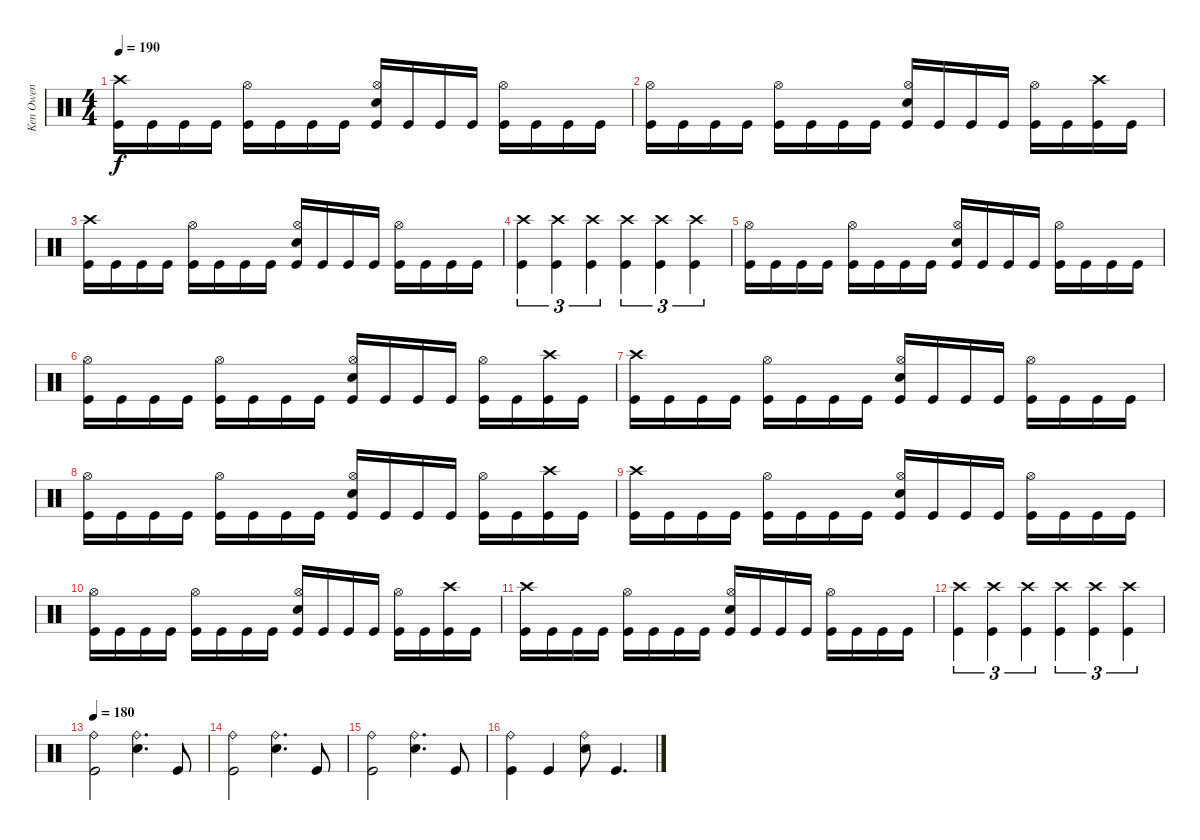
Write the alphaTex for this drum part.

\track ("Ken Owen" "Ken Owen") {instrument percussion}
\staff {score}
\articulation defaults
\ts (4 4)
\tempo 190
\clef neutral
\ks c
("Crash high (hit)" "Kick (hit)").16{dy f} "Kick (hit)".16 "Kick (hit)".16 "Kick (hit)".16 ("Hi-Hat (open)" "Kick (hit)").16 "Kick (hit)".16 "Kick (hit)".16 "Kick (hit)".16 ("Hi-Hat (open)" "Snare (hit) 2" "Kick (hit)").16 "Kick (hit)".16 "Kick (hit)".16 "Kick (hit)".16 ("Hi-Hat (open)" "Kick (hit)").16 "Kick (hit)".16 "Kick (hit)".16 "Kick (hit)".16 |
("Hi-Hat (open)" "Kick (hit)").16 "Kick (hit)".16 "Kick (hit)".16 "Kick (hit)".16 ("Hi-Hat (open)" "Kick (hit)").16 "Kick (hit)".16 "Kick (hit)".16 "Kick (hit)".16 ("Hi-Hat (open)" "Snare (hit) 2" "Kick (hit)").16 "Kick (hit)".16 "Kick (hit)".16 "Kick (hit)".16 ("Hi-Hat (open)" "Kick (hit)").16 "Kick (hit)".16 ("Crash high (hit)" "Kick (hit)").16 "Kick (hit)".16 |
("Crash high (hit)" "Kick (hit)").16 "Kick (hit)".16 "Kick (hit)".16 "Kick (hit)".16 ("Hi-Hat (open)" "Kick (hit)").16 "Kick (hit)".16 "Kick (hit)".16 "Kick (hit)".16 ("Hi-Hat (open)" "Snare (hit) 2" "Kick (hit)").16 "Kick (hit)".16 "Kick (hit)".16 "Kick (hit)".16 ("Hi-Hat (open)" "Kick (hit)").16 "Kick (hit)".16 "Kick (hit)".16 "Kick (hit)".16 |
("Crash high (hit)" "Kick (hit)").4{tu (3 2)} ("Crash high (hit)" "Kick (hit)").4{tu (3 2)} ("Crash high (hit)" "Kick (hit)").4{tu (3 2)} ("Crash high (hit)" "Kick (hit)").4{tu (3 2)} ("Crash high (hit)" "Kick (hit)").4{tu (3 2)} ("Crash high (hit)" "Kick (hit)").4{tu (3 2)} |
("Hi-Hat (open)" "Kick (hit)").16 "Kick (hit)".16 "Kick (hit)".16 "Kick (hit)".16 ("Hi-Hat (open)" "Kick (hit)").16 "Kick (hit)".16 "Kick (hit)".16 "Kick (hit)".16 ("Hi-Hat (open)" "Snare (hit) 2" "Kick (hit)").16 "Kick (hit)".16 "Kick (hit)".16 "Kick (hit)".16 ("Hi-Hat (open)" "Kick (hit)").16 "Kick (hit)".16 "Kick (hit)".16 "Kick (hit)".16 |
("Hi-Hat (open)" "Kick (hit)").16 "Kick (hit)".16 "Kick (hit)".16 "Kick (hit)".16 ("Hi-Hat (open)" "Kick (hit)").16 "Kick (hit)".16 "Kick (hit)".16 "Kick (hit)".16 ("Hi-Hat (open)" "Snare (hit) 2" "Kick (hit)").16 "Kick (hit)".16 "Kick (hit)".16 "Kick (hit)".16 ("Hi-Hat (open)" "Kick (hit)").16 "Kick (hit)".16 ("Crash high (hit)" "Kick (hit)").16 "Kick (hit)".16 |
("Crash high (hit)" "Kick (hit)").16 "Kick (hit)".16 "Kick (hit)".16 "Kick (hit)".16 ("Hi-Hat (open)" "Kick (hit)").16 "Kick (hit)".16 "Kick (hit)".16 "Kick (hit)".16 ("Hi-Hat (open)" "Snare (hit) 2" "Kick (hit)").16 "Kick (hit)".16 "Kick (hit)".16 "Kick (hit)".16 ("Hi-Hat (open)" "Kick (hit)").16 "Kick (hit)".16 "Kick (hit)".16 "Kick (hit)".16 |
("Hi-Hat (open)" "Kick (hit)").16 "Kick (hit)".16 "Kick (hit)".16 "Kick (hit)".16 ("Hi-Hat (open)" "Kick (hit)").16 "Kick (hit)".16 "Kick (hit)".16 "Kick (hit)".16 ("Hi-Hat (open)" "Snare (hit) 2" "Kick (hit)").16 "Kick (hit)".16 "Kick (hit)".16 "Kick (hit)".16 ("Hi-Hat (open)" "Kick (hit)").16 "Kick (hit)".16 ("Crash high (hit)" "Kick (hit)").16 "Kick (hit)".16 |
("Crash high (hit)" "Kick (hit)").16 "Kick (hit)".16 "Kick (hit)".16 "Kick (hit)".16 ("Hi-Hat (open)" "Kick (hit)").16 "Kick (hit)".16 "Kick (hit)".16 "Kick (hit)".16 ("Hi-Hat (open)" "Snare (hit) 2" "Kick (hit)").16 "Kick (hit)".16 "Kick (hit)".16 "Kick (hit)".16 ("Hi-Hat (open)" "Kick (hit)").16 "Kick (hit)".16 "Kick (hit)".16 "Kick (hit)".16 |
("Hi-Hat (open)" "Kick (hit)").16 "Kick (hit)".16 "Kick (hit)".16 "Kick (hit)".16 ("Hi-Hat (open)" "Kick (hit)").16 "Kick (hit)".16 "Kick (hit)".16 "Kick (hit)".16 ("Hi-Hat (open)" "Snare (hit) 2" "Kick (hit)").16 "Kick (hit)".16 "Kick (hit)".16 "Kick (hit)".16 ("Hi-Hat (open)" "Kick (hit)").16 "Kick (hit)".16 ("Crash high (hit)" "Kick (hit)").16 "Kick (hit)".16 |
("Crash high (hit)" "Kick (hit)").16 "Kick (hit)".16 "Kick (hit)".16 "Kick (hit)".16 ("Hi-Hat (open)" "Kick (hit)").16 "Kick (hit)".16 "Kick (hit)".16 "Kick (hit)".16 ("Hi-Hat (open)" "Snare (hit) 2" "Kick (hit)").16 "Kick (hit)".16 "Kick (hit)".16 "Kick (hit)".16 ("Hi-Hat (open)" "Kick (hit)").16 "Kick (hit)".16 "Kick (hit)".16 "Kick (hit)".16 |
("Crash high (hit)" "Kick (hit)").4{tu (3 2)} ("Crash high (hit)" "Kick (hit)").4{tu (3 2)} ("Crash high (hit)" "Kick (hit)").4{tu (3 2)} ("Crash high (hit)" "Kick (hit)").4{tu (3 2)} ("Crash high (hit)" "Kick (hit)").4{tu (3 2)} ("Crash high (hit)" "Kick (hit)").4{tu (3 2)} |
\tempo 180
("Ride (bell)" "Kick (hit)").2 ("Ride (bell)" "Snare (hit) 2").4{d} "Kick (hit)".8 |
("Ride (bell)" "Kick (hit)").2 ("Ride (bell)" "Snare (hit) 2").4{d} "Kick (hit)".8 |
("Ride (bell)" "Kick (hit)").2 ("Ride (bell)" "Snare (hit) 2").4{d} "Kick (hit)".8 |
("Ride (bell)" "Kick (hit)").4 "Kick (hit)".4 ("Ride (bell)" "Snare (hit) 2").8 "Kick (hit)".4{d}
